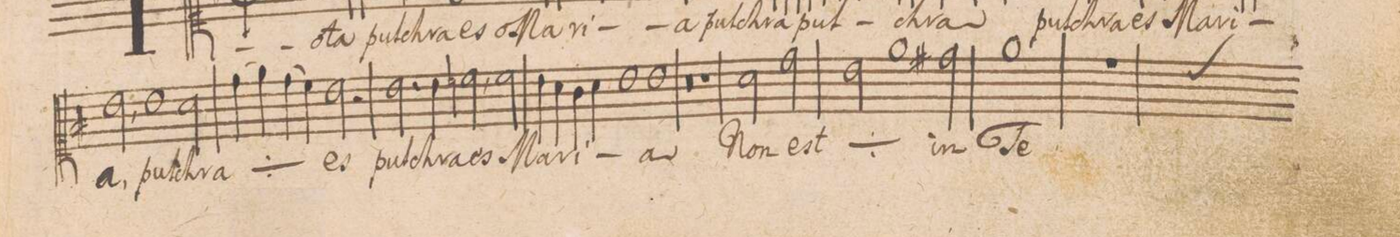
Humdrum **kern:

**kern	**text
*I"CANTVS.	*
*clefC1	*
*k[f#]	*
*met(c|)	*
*M2/1	*
2b,<\	-a
1b\	pul-
=10-	=10-
2any\	-chra
*	*ij
(4dd\	pul-
4ee\)	.
(4dd\	-chra
*	*Xij
4ccny\)	.
=11-	=11-
2b\	es
2r	.
2.b\	pul-
4b\	-chra
=12-	=12-
2ccn,<\	es
2cc\	Ma-
4b\	-ri-
4a\	.
4g\	.
4a\	.
=13-	=13-
1b\	.
1b\	-a
=14-	=14-
0r	.
=15-	=15-
1r	.
2a\	Non
2dd\	est
=16-	=16-
*	*ij
2b\	non
1ee\	est
*	*Xij
2dd#X\	in
=17-	=17-
1ee\	Te
*custos:b	*
1rdd	.
=18-	=18-
*-	*-
